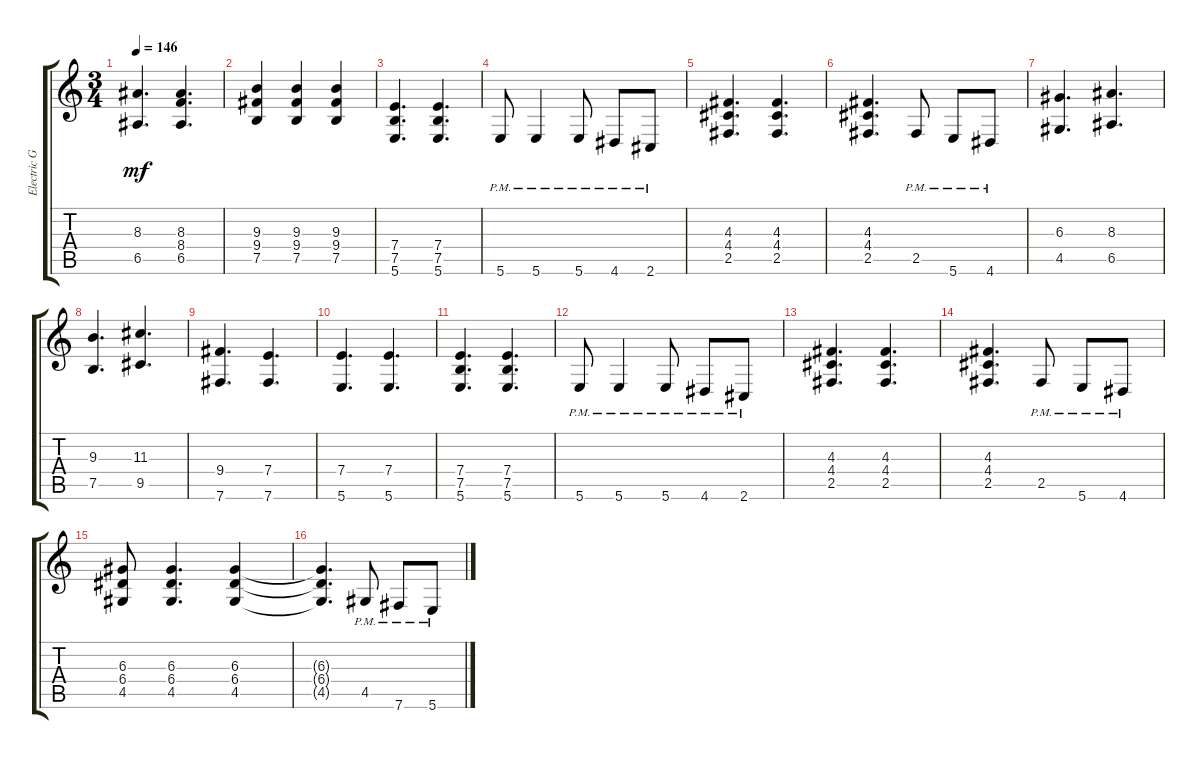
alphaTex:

\track ("Electric Guitar Distortion" "Electric G") {instrument distortionguitar}
\staff {score tabs}
\tuning (B3 Gb3 D3 A2 E2 B1) {hide}
\ts (3 4)
\tempo 146
\clef g2
\ks c
(8.3 6.5).4{d dy mf} (8.3 8.4 6.5).4{d} |
(9.3 9.4 7.5).4 (9.3 9.4 7.5).4 (9.3 9.4 7.5).4 |
(7.4 7.5 5.6).4{d} (7.4 7.5 5.6).4{d} |
5.6{pm}.8 5.6{pm}.4 5.6{pm}.8 4.6{pm}.8 2.6{pm}.8 |
(4.3 4.4 2.5).4{d} (4.3 4.4 2.5).4{d} |
(4.3 4.4 2.5).4{d} 2.5{pm}.8 5.6{pm}.8 4.6{pm}.8 |
(6.3 4.5).4{d} (8.3 6.5).4{d} |
(9.3 7.5).4{d} (11.3 9.5).4{d} |
(9.4 7.6).4{d} (7.4 7.6).4{d} |
(7.4 5.6).4{d} (7.4 5.6).4{d} |
(7.4 7.5 5.6).4{d} (7.4 7.5 5.6).4{d} |
5.6{pm}.8 5.6{pm}.4 5.6{pm}.8 4.6{pm}.8 2.6{pm}.8 |
(4.3 4.4 2.5).4{d} (4.3 4.4 2.5).4{d} |
(4.3 4.4 2.5).4{d} 2.5{pm}.8 5.6{pm}.8 4.6{pm}.8 |
(6.3 6.4 4.5).8 (6.3 6.4 4.5).4{d} (6.3 6.4 4.5).4 |
(6.3{t} 6.4{t} 4.5{t}).4{d} 4.5{pm}.8 7.6{pm}.8 5.6{pm}.8
